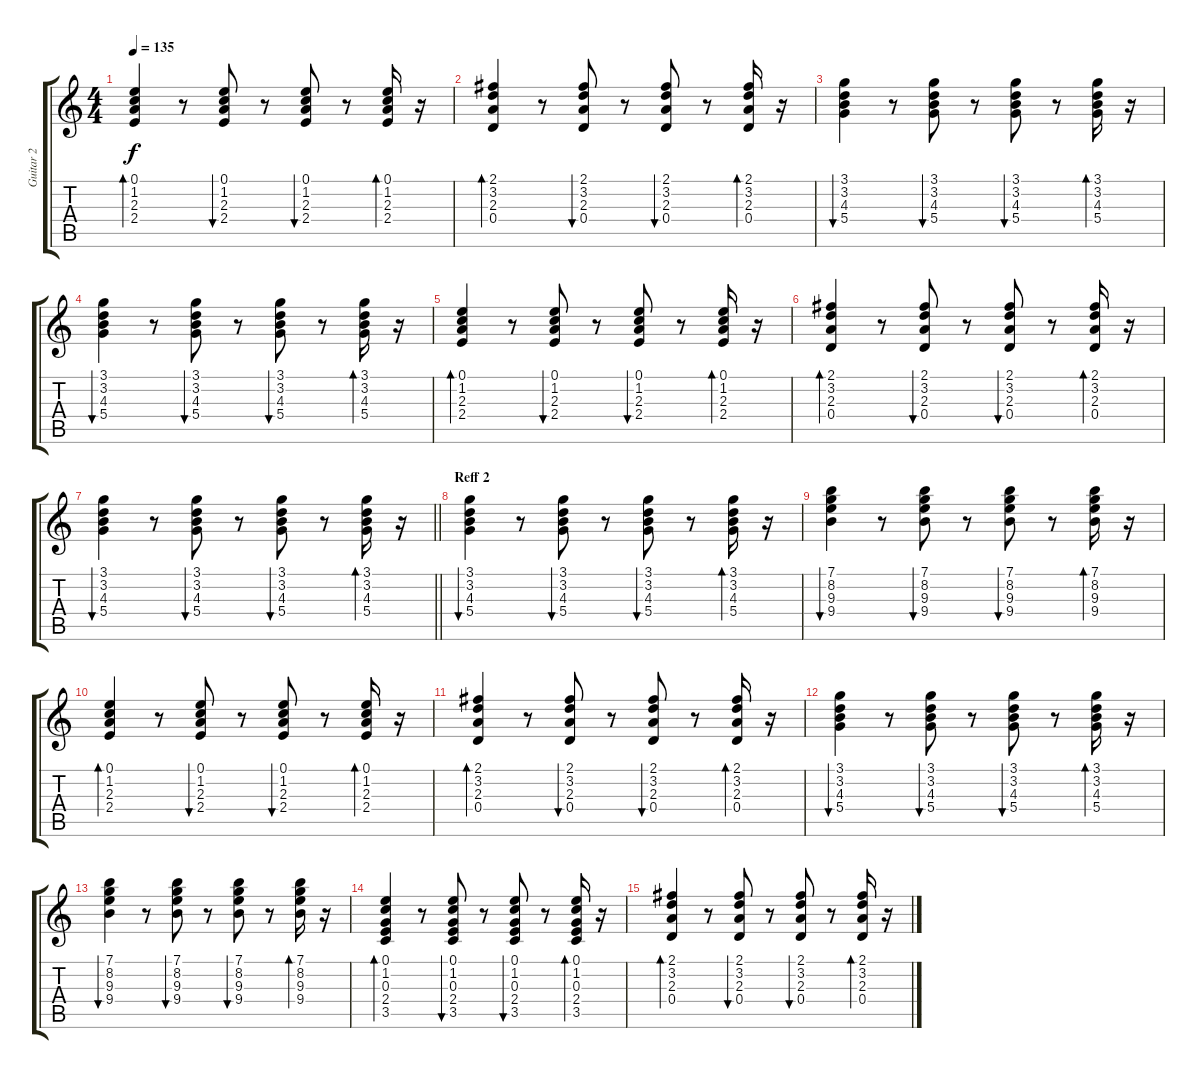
\track ("Guitar 2" "Guitar 2") {instrument electricguitarclean}
\staff {score tabs}
\tuning (E4 B3 G3 D3 A2 E2) {hide}
\ts (4 4)
\tempo 135
\clef g2
\ks c
(0.1 1.2 2.3 2.4).4{bd 30 dy f} r.8 (0.1 1.2 2.3 2.4).8{bu 30} r.8 (0.1 1.2 2.3 2.4).8{bu 30} r.8 (0.1 1.2 2.3 2.4).16{bd 30} r.16 |
(2.1 3.2 2.3 0.4).4{bd 30} r.8 (2.1 3.2 2.3 0.4).8{bu 30} r.8 (2.1 3.2 2.3 0.4).8{bu 30} r.8 (2.1 3.2 2.3 0.4).16{bd 30} r.16 |
(3.1 3.2 4.3 5.4).4{bu 30} r.8 (3.1 3.2 4.3 5.4).8{bu 30} r.8 (3.1 3.2 4.3 5.4).8{bu 30} r.8 (3.1 3.2 4.3 5.4).16{bd 30} r.16 |
(3.1 3.2 4.3 5.4).4{bu 30} r.8 (3.1 3.2 4.3 5.4).8{bu 30} r.8 (3.1 3.2 4.3 5.4).8{bu 30} r.8 (3.1 3.2 4.3 5.4).16{bd 30} r.16 |
(0.1 1.2 2.3 2.4).4{bd 30} r.8 (0.1 1.2 2.3 2.4).8{bu 30} r.8 (0.1 1.2 2.3 2.4).8{bu 30} r.8 (0.1 1.2 2.3 2.4).16{bd 30} r.16 |
(2.1 3.2 2.3 0.4).4{bd 30} r.8 (2.1 3.2 2.3 0.4).8{bu 30} r.8 (2.1 3.2 2.3 0.4).8{bu 30} r.8 (2.1 3.2 2.3 0.4).16{bd 30} r.16 |
\barLineRight lightlight
(3.1 3.2 4.3 5.4).4{bu 30} r.8 (3.1 3.2 4.3 5.4).8{bu 30} r.8 (3.1 3.2 4.3 5.4).8{bu 30} r.8 (3.1 3.2 4.3 5.4).16{bd 30} r.16 |
\section ("" "Reff 2")
(3.1 3.2 4.3 5.4).4{bu 30} r.8 (3.1 3.2 4.3 5.4).8{bu 30} r.8 (3.1 3.2 4.3 5.4).8{bu 30} r.8 (3.1 3.2 4.3 5.4).16{bd 30} r.16 |
(7.1 8.2 9.3 9.4).4{bu 30} r.8 (7.1 8.2 9.3 9.4).8{bu 30} r.8 (7.1 8.2 9.3 9.4).8{bu 30} r.8 (7.1 8.2 9.3 9.4).16{bd 30} r.16 |
(0.1 1.2 2.3 2.4).4{bd 30} r.8 (0.1 1.2 2.3 2.4).8{bu 30} r.8 (0.1 1.2 2.3 2.4).8{bu 30} r.8 (0.1 1.2 2.3 2.4).16{bd 30} r.16 |
(2.1 3.2 2.3 0.4).4{bd 30} r.8 (2.1 3.2 2.3 0.4).8{bu 30} r.8 (2.1 3.2 2.3 0.4).8{bu 30} r.8 (2.1 3.2 2.3 0.4).16{bd 30} r.16 |
(3.1 3.2 4.3 5.4).4{bu 30} r.8 (3.1 3.2 4.3 5.4).8{bu 30} r.8 (3.1 3.2 4.3 5.4).8{bu 30} r.8 (3.1 3.2 4.3 5.4).16{bd 30} r.16 |
(7.1 8.2 9.3 9.4).4{bu 30} r.8 (7.1 8.2 9.3 9.4).8{bu 30} r.8 (7.1 8.2 9.3 9.4).8{bu 30} r.8 (7.1 8.2 9.3 9.4).16{bd 30} r.16 |
(0.1 1.2 0.3 2.4 3.5).4{bd 30} r.8 (0.1 1.2 0.3 2.4 3.5).8{bu 30} r.8 (0.1 1.2 0.3 2.4 3.5).8{bu 30} r.8 (0.1 1.2 0.3 2.4 3.5).16{bd 30} r.16 |
(2.1 3.2 2.3 0.4).4{bd 30} r.8 (2.1 3.2 2.3 0.4).8{bu 30} r.8 (2.1 3.2 2.3 0.4).8{bu 30} r.8 (2.1 3.2 2.3 0.4).16{bd 30} r.16
